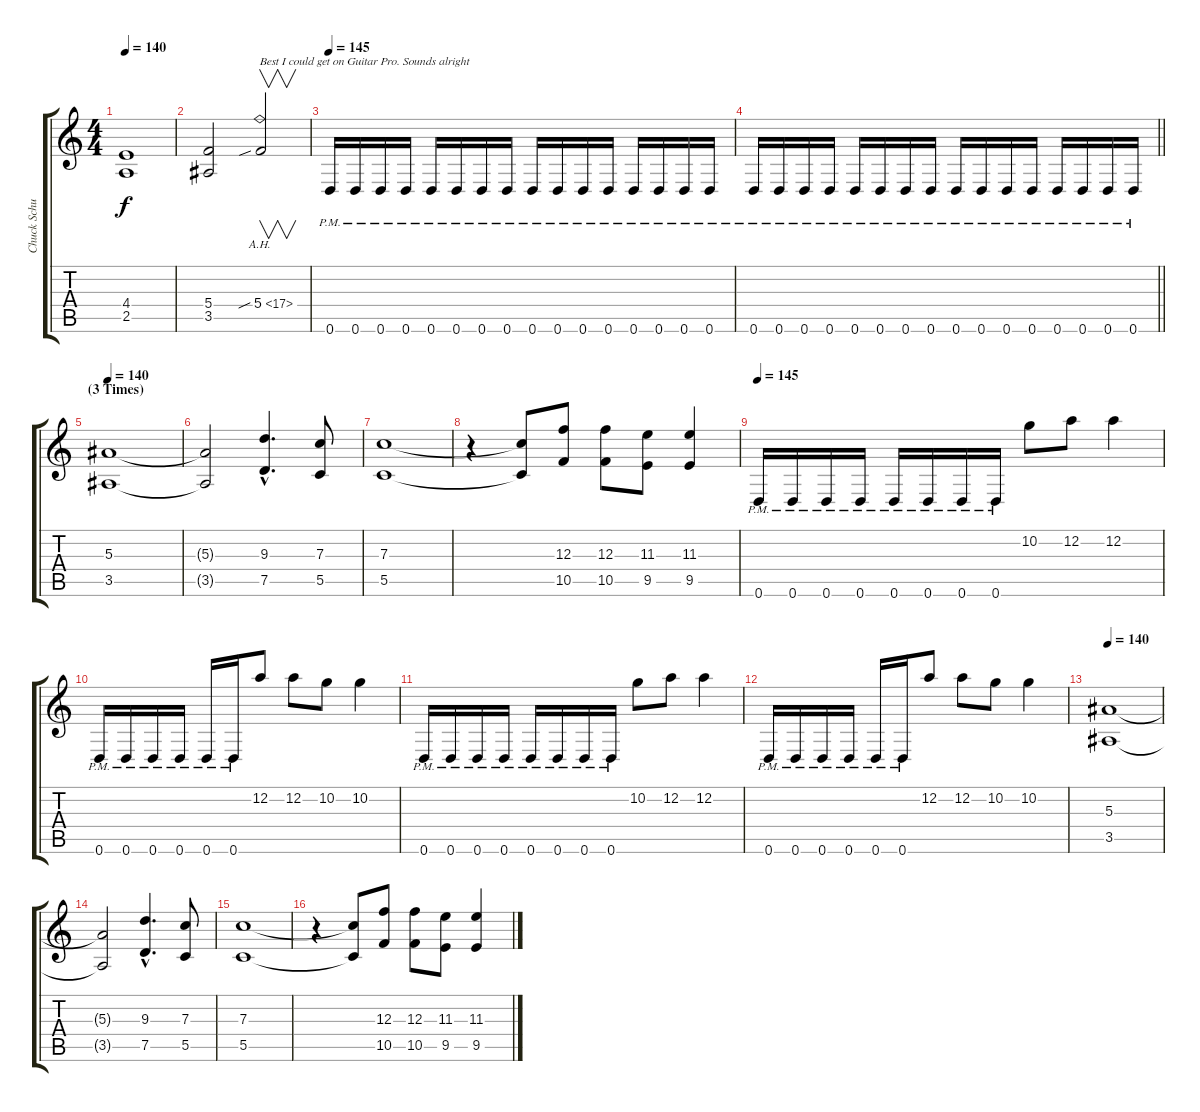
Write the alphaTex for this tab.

\track ("Chuck Schuldiner Lead" "Chuck Schu") {instrument distortionguitar}
\staff {score tabs}
\tuning (D4 A3 F3 C3 G2 D2) {hide}
\ts (4 4)
\tempo 140
\clef g2
\ks c
(4.4 2.5).1{dy f} |
(5.4 3.5).2 5.4{ah 12 sib}.2{v txt "Best I could get on Guitar Pro. Sounds alright"} |
\tempo 145
0.6{pm}.16 0.6{pm}.16 0.6{pm}.16 0.6{pm}.16 0.6{pm}.16 0.6{pm}.16 0.6{pm}.16 0.6{pm}.16 0.6{pm}.16 0.6{pm}.16 0.6{pm}.16 0.6{pm}.16 0.6{pm}.16 0.6{pm}.16 0.6{pm}.16 0.6{pm}.16 |
\barLineRight lightlight
0.6{pm}.16 0.6{pm}.16 0.6{pm}.16 0.6{pm}.16 0.6{pm}.16 0.6{pm}.16 0.6{pm}.16 0.6{pm}.16 0.6{pm}.16 0.6{pm}.16 0.6{pm}.16 0.6{pm}.16 0.6{pm}.16 0.6{pm}.16 0.6{pm}.16 0.6{pm}.16 |
\section ("" "(3 Times)")
\tempo 140
(5.3 3.5).1 |
(5.3{t} 3.5{t}).2 (9.3{hac} 7.5{hac}).4{d} (7.3 5.5).8 |
(7.3 5.5).1 |
r.4 (7.3{t} 5.5{t}).8 (12.3 10.5).8 (12.3 10.5).8 (11.3 9.5).8 (11.3 9.5).4 |
\tempo 145
0.6{pm}.16 0.6{pm}.16 0.6{pm}.16 0.6{pm}.16 0.6{pm}.16 0.6{pm}.16 0.6{pm}.16 0.6{pm}.16 10.2.8 12.2.8 12.2.4 |
0.6{pm}.16 0.6{pm}.16 0.6{pm}.16 0.6{pm}.16 0.6{pm}.16 0.6{pm}.16 12.2.8 12.2.8 10.2.8 10.2.4 |
0.6{pm}.16 0.6{pm}.16 0.6{pm}.16 0.6{pm}.16 0.6{pm}.16 0.6{pm}.16 0.6{pm}.16 0.6{pm}.16 10.2.8 12.2.8 12.2.4 |
0.6{pm}.16 0.6{pm}.16 0.6{pm}.16 0.6{pm}.16 0.6{pm}.16 0.6{pm}.16 12.2.8 12.2.8 10.2.8 10.2.4 |
\tempo 140
(5.3 3.5).1 |
(5.3{t} 3.5{t}).2 (9.3{hac} 7.5{hac}).4{d} (7.3 5.5).8 |
(7.3 5.5).1 |
r.4 (7.3{t} 5.5{t}).8 (12.3 10.5).8 (12.3 10.5).8 (11.3 9.5).8 (11.3 9.5).4
